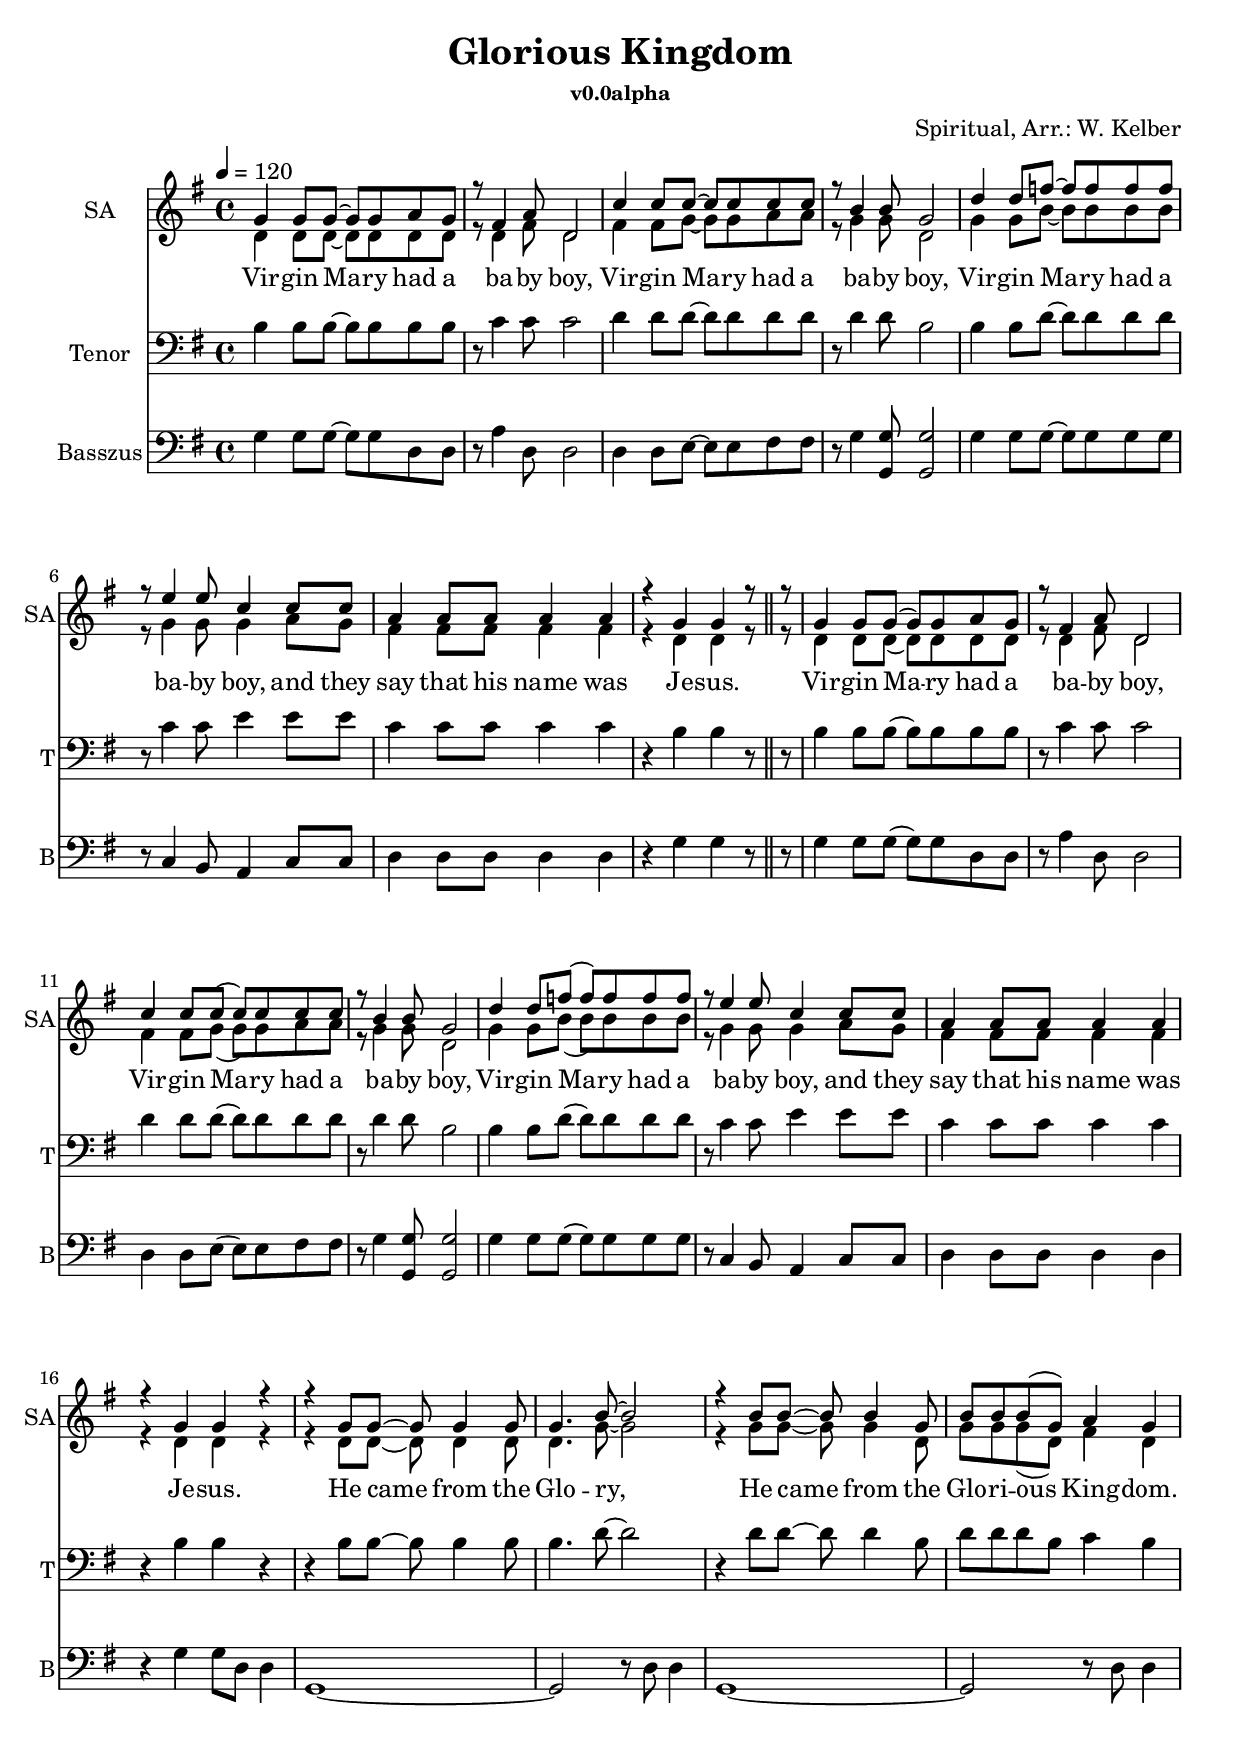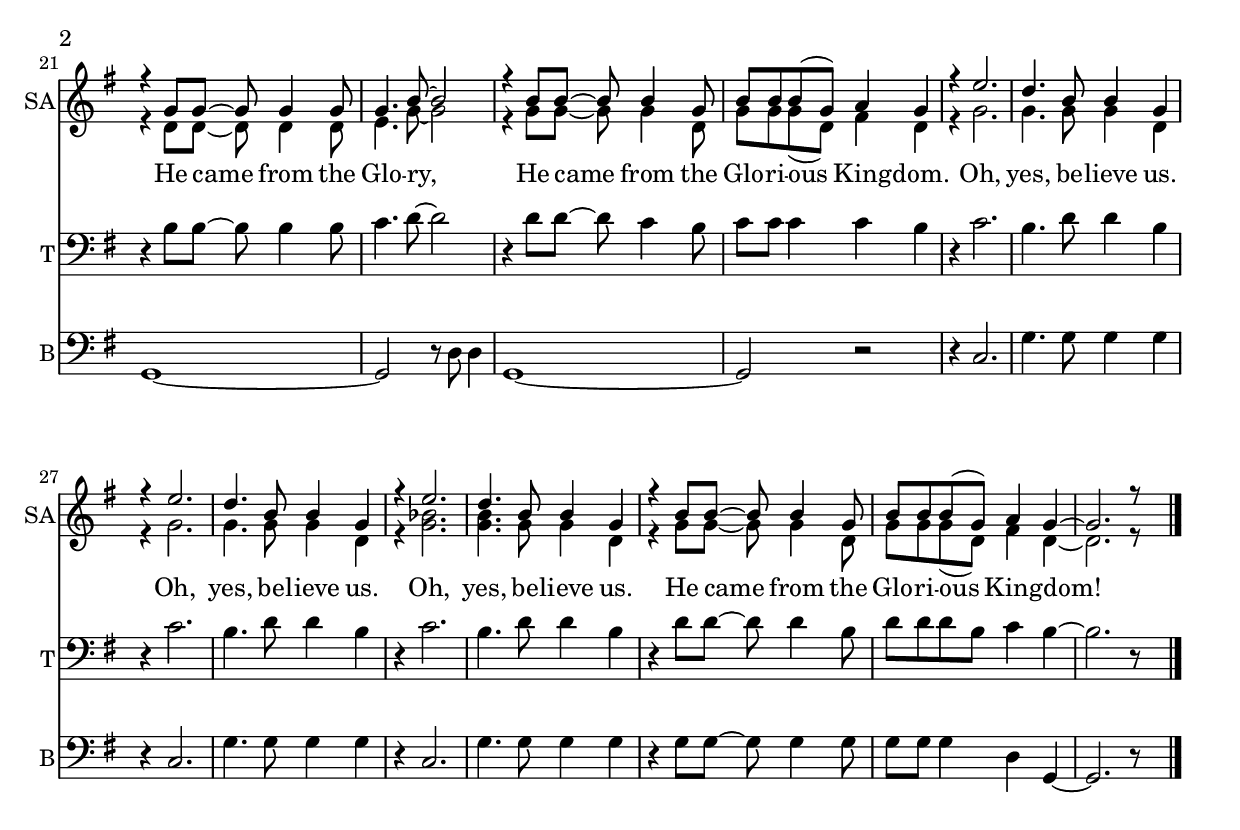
\version "2.16"
\include "deutsch.ly"
\header {
  title = "Glorious Kingdom"
  composer = "Spiritual, Arr.: W. Kelber"
  %poet = "???"
  subsubtitle = "v0.0alpha"
}

szopran = \relative c' {
  \tempo 4 = 120
  g'4 g8 g ~ g g a g | r8 fis4 a8 d,2 | %Virgin Mary had a baby boy
  c'4 c8 c ~ c c c c | r8 h4 h8 g2 |
  d'4 d8 f ~ f f f f | r8 e4 e8 c4 c8 c |
  a4 a8 a a4 a | r4 g g r8 \bar "||" %say that his name was Jesus.
  
  r8 | %repeat
  g4 g8 g( g) g a g | r8 fis4 a8 d,2 | %Virgin Mary had a baby boy
  c'4 c8 c( c) c c c | r8 h4 h8 g2 |
  d'4 d8 f( f) f f f | r8 e4 e8 c4 c8 c |
  a4 a8 a a4 a | r4 g g r4 | %say that his name was Jesus. TODO use repeat/alternatives
  
  r4 g8 g ~ g g4 g8 | g4. h8 ~ h2 |
  r4 h8 h ~ h h4 g8 | h8 h h( g) a4 g |
  r4 g8 g ~ g g4 g8 | g4. h8 ~ h2 |
  r4 h8 h ~ h h4 g8 | h8 h h( g) a4 g |
  
  r4 e'2. | d4. h8 h4 g4 |
  r4 e'2. | d4. h8 h4 g4 |
  r4 e'2. | d4. h8 h4 g4 |
  r4 h8 h ~ h h4 g8 | h8 h h( g) a4 g ~ | g2. r8 s8 |
}

alt = \relative c' {
  d4 d8 d ~ d d d d | r8 d4 fis8 d2 | %Virgin Mary had a baby boy
  fis4 fis8 g ~ g g a a | r8 g4 g8 d2 |
  g4 g8 h ~ h h h h | r8 g4 g8 g4 a8 g |
  fis4 fis8 fis fis4 fis | r4 d d r8 %\bar""
  
  r8 | %repeat
  d4 d8 d( d) d d d | r8 d4 fis8 d2 | %Virgin Mary had a baby boy
  fis4 fis8 g( g) g a a | r8 g4 g8 d2 |
  g4 g8 h( h) h h h | r8 g4 g8 g4 a8 g |
  fis4 fis8 fis fis4 fis | r4 d d r4 |
  
  r4 d8 d ~ d d4 d8 | d4. g8 ~ g2 |
  r4 g8 g ~ g g4 d8 | g8 g g( d) fis4 d |
  r4 d8 d ~ d d4 d8 | e4. g8 ~ g2 |
  r4 g8 g ~ g g4 d8 | g8 g g( d) fis4 d |
  
  r4 g2. | g4. g8 g4 d4 |
  r4 g2. | g4. g8 g4 d4 |
  r4 <g b>2. | <g h>4. g8 g4 d4 |
  r4 g8 g ~ g g4 d8 | g8 g g( d) fis4 d ~ | d2. r8 s8 |
}

tenor = \relative c' {
  h4 h8 h ~ h h h h | r8 c4 c8 c2 | %Virgin Mary had a baby boy
  d4 d8 d ~ d d d d | r8 d4 d8 h2 |
  h4 h8 d ~ d d d d | r8 c4 c8 e4 e8 e |
  c4 c8 c c4 c | r4 h h r8 \bar "||"
  
  r8 | %repeat
  h4 h8 h( h) h h h | r8 c4 c8 c2 | %Virgin Mary had a baby boy
  d4 d8 d( d) d d d | r8 d4 d8 h2 |
  h4 h8 d( d) d d d | r8 c4 c8 e4 e8 e |
  c4 c8 c c4 c | r4 h h r4 |
  
  r4 h8 h ~ h h4 h8 | h4. d8 ~ d2 |
  r4 d8 d ~ d d4 h8 | d8 d d h c4 h |
  r4 h8 h ~ h h4 h8 | c4. d8 ~ d2 |
  r4 d8 d ~ d c4 h8 | c8 c c4 c4 h |
  
  r4 c2. | h4. d8 d4 h4 | %Oh, yes, believe us.
  r4 c2. | h4. d8 d4 h4 |
  r4 c2. | h4. d8 d4 h4 |
  r4 d8 d ~ d d4 h8 | d8 d d h c4 h ~ | h2. r8 s8 |
}

basszus = \relative c {
  g'4 g8 g ~ g g d d | r8 a'4 d,8 d2 | %Virgin Mary had a baby boy
  d4 d8 e ~ e e fis fis | r8 g4 <g g,>8 <g g,>2 |
  g4 g8 g ~ g g g g | r8 c,4 h8 a4 c8 c |
  d4 d8 d d4 d | r4 g4 g r8 %\bar"" %say that his name was Jesus.
  
  r8 | %repeat
  g4 g8 g( g) g d d | r8 a'4 d,8 d2 | %Virgin Mary had a baby boy
  d4 d8 e( e) e fis fis | r8 g4 <g g,>8 <g g,>2 |
  g4 g8 g( g) g g g | r8 c,4 h8 a4 c8 c |
  d4 d8 d d4 d | r4 g4 g8 d8 d4 | %say that his name was Jesus. He came...
  
  g,1 ~ | g2 r8 d'8 d4 |
  g,1 ~ | g2 r8 d'8 d4 |
  g,1 ~ | g2 r8 d'8 d4 |
  g,1 ~ | g2 r2 |
  
  r4 c2. | g'4. g8 g4 g |
  r4 c,2. | g'4. g8 g4 g |
  r4 c,2. | g'4. g8 g4 g |
  r4 g8 g ~ g g4 g8 | g8 g g4 d g, ~ | g2. r8 s8 |
}

szoveg = \lyricmode {
  Vir -- gin Ma -- ry had a ba -- by boy,
  Vir -- gin Ma -- ry had a ba -- by boy,
  Vir -- gin Ma -- ry had a ba -- by boy,
  and they say that his name was Je -- sus.
  
  Vir -- gin Ma -- ry had a ba -- by boy,
  Vir -- gin Ma -- ry had a ba -- by boy,
  Vir -- gin Ma -- ry had a ba -- by boy,
  and they say that his name was Je -- sus.
  
  He came from the Glo -- ry,
  He came from the Glo -- ri -- ous King -- dom.
  He came from the Glo -- ry,
  He came from the Glo -- ri -- ous King -- dom.
  
  Oh, yes, be -- lieve us.
  Oh, yes, be -- lieve us.
  Oh, yes, be -- lieve us.
  He came from the Glo -- ri -- ous King -- dom!
}

\score {
    <<
      %\new Lyrics = szopranSzoveg
      \new Staff  {     
         \set Staff.instrumentName = "SA"
         \set Staff.shortInstrumentName = "SA"
         \key g \major
         << \voiceOne \szopran \\ \new Voice = alt { \voiceTwo \alt } >>
         \bar "|."
      }

      \new Lyrics \lyricsto alt { \szoveg }
      \new Voice = tenor {     
         \set Staff.instrumentName = \markup {"Tenor"}
         \set Staff.shortInstrumentName = "T"
         \key g \major
         \clef bass
         \tenor
      }
      %\new Lyrics \lyricsto tenor { \tenorSzoveg }
      \new Voice = basszus {     
         \set Staff.instrumentName = "Basszus"
         \set Staff.shortInstrumentName = "B"
         \key g \major
         \clef bass
         \basszus
      }
      %\new Lyrics \lyricsto basszus { \basszusSzoveg }
   >>
   \layout { 
      %\context {
      %   \Voice
      %    \consists "Ambitus_engraver"
      %}
      %indent = 1.2\cm
      %short-indent = 0.3\cm
   }
   \midi { }
}
